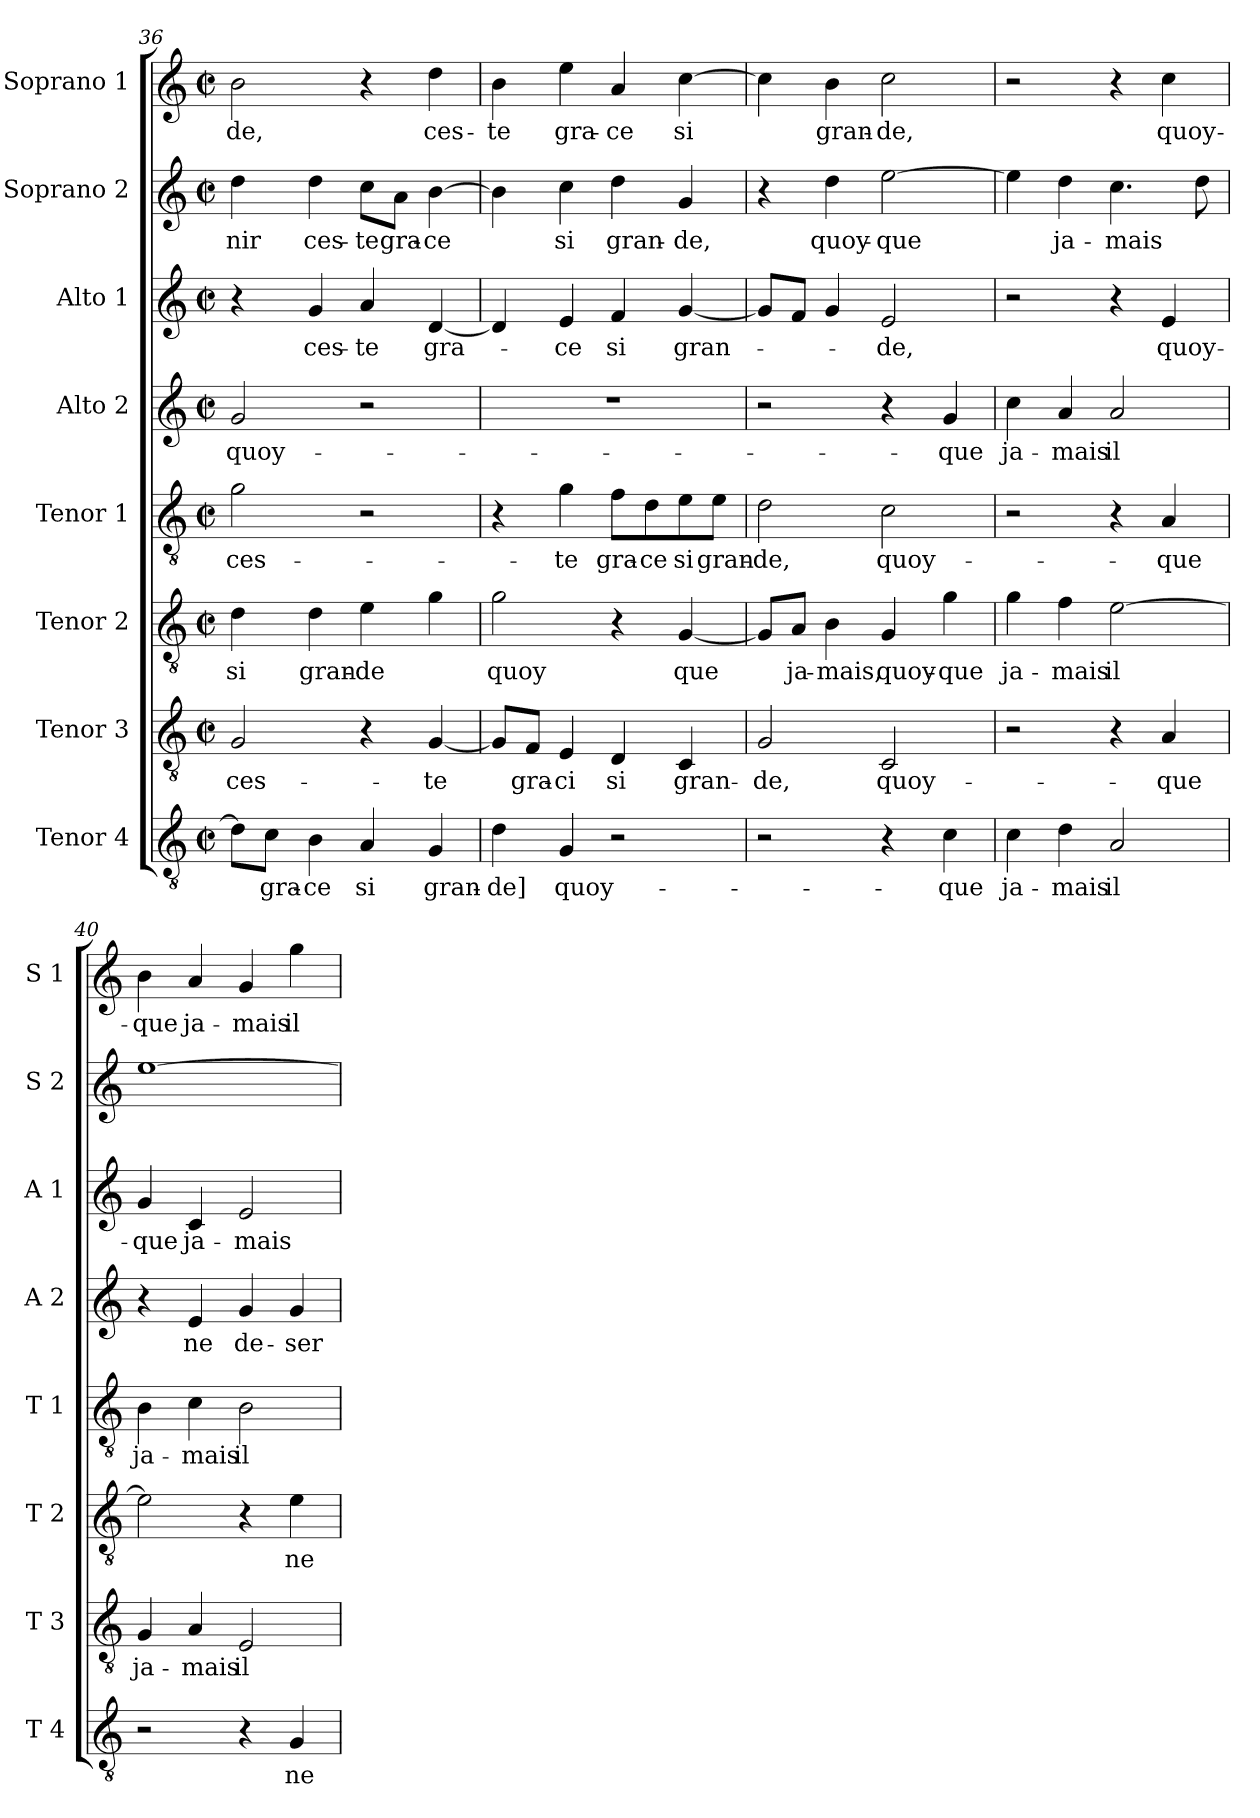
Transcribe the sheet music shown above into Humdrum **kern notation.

**kern	**text	**kern	**text	**kern	**text	**kern	**text	**kern	**text	**kern	**text	**kern	**text	**kern	**text
*part8	*part8	*part7	*part7	*part6	*part6	*part5	*part5	*part4	*part4	*part3	*part3	*part2	*part2	*part1	*part1
*staff8	*staff8	*staff7	*staff7	*staff6	*staff6	*staff5	*staff5	*staff4	*staff4	*staff3	*staff3	*staff2	*staff2	*staff1	*staff1
*I"Tenor 4	*	*I"Tenor 3	*	*I"Tenor 2	*	*I"Tenor 1	*	*I"Alto 2	*	*I"Alto 1	*	*I"Soprano 2	*	*I"Soprano 1	*
*I'T 4	*	*I'T 3	*	*I'T 2	*	*I'T 1	*	*I'A 2	*	*I'A 1	*	*I'S 2	*	*I'S 1	*
*clefGv2	*	*clefGv2	*	*clefGv2	*	*clefGv2	*	*clefG2	*	*clefG2	*	*clefG2	*	*clefG2	*
*k[]	*	*k[]	*	*k[]	*	*k[]	*	*k[]	*	*k[]	*	*k[]	*	*k[]	*
*C:	*	*C:	*	*C:	*	*C:	*	*C:	*	*C:	*	*C:	*	*C:	*
*M2/2	*	*M2/2	*	*M2/2	*	*M2/2	*	*M2/2	*	*M2/2	*	*M2/2	*	*M2/2	*
*met(c|)	*	*met(c|)	*	*met(c|)	*	*met(c|)	*	*met(c|)	*	*met(c|)	*	*met(c|)	*	*met(c|)	*
=36	=36	=36	=36	=36	=36	=36	=36	=36	=36	=36	=36	=36	=36	=36	=36
8d\L]	.	2G/	ces-	4d\	si	2g\	ces-	2g/	quoy-	4r	.	4dd\	-nir	2b\	-de,
8c\J	gra-	.	.	.	.	.	.	.	.	.	.	.	.	.	.
4B\	-ce	.	.	4d\	gran-	.	.	.	.	4g/	ces-	4dd\	ces-	.	.
4A/	si	4r	.	4e\	-de	2r	.	2r	.	4a/	-te	8cc\L	-te	4r	.
.	.	.	.	.	.	.	.	.	.	.	.	8a\J	gra-	.	.
4G/	gran-	[4G/	-te	4g\	.	.	.	.	.	[4d/	gra-	[4b\	-ce	4dd\	ces-
=37	=37	=37	=37	=37	=37	=37	=37	=37	=37	=37	=37	=37	=37	=37	=37
4d\	-de]	8G/L]	.	2g\	quoy	4r	.	1r	.	4d/]	.	4b\]	.	4b\	-te
.	.	8F/J	gra-	.	.	.	.	.	.	.	.	.	.	.	.
4G/	quoy-	4E/	-ci	.	.	4g\	-te	.	.	4e/	-ce	4cc\	si	4ee\	gra-
2r	.	4D/	si	4r	.	8f\L	gra-	.	.	4f/	si	4dd\	gran-	4a/	-ce
.	.	.	.	.	.	8d\	-ce	.	.	.	.	.	.	.	.
.	.	4C/	gran-	[4G/	que	8e\	si	.	.	[4g/	gran-	4g/	-de,	[4cc\	si
.	.	.	.	.	.	8e\J	gran-	.	.	.	.	.	.	.	.
=38	=38	=38	=38	=38	=38	=38	=38	=38	=38	=38	=38	=38	=38	=38	=38
2r	.	2G/	-de,	8G/L]	.	2d\	-de,	2r	.	8g/L]	.	4r	.	4cc\]	.
.	.	.	.	8A/J	ja-	.	.	.	.	8f/J	.	.	.	.	.
.	.	.	.	4B\	-mais,	.	.	.	.	4g/	.	4dd\	quoy-	4b\	gran-
4r	.	2C/	quoy-	4G/	quoy-	2c\	quoy-	4r	.	2e/	-de,	[2ee\	-que	2cc\	-de,
4c\	-que	.	.	4g\	-que	.	.	4g/	-que	.	.	.	.	.	.
=39	=39	=39	=39	=39	=39	=39	=39	=39	=39	=39	=39	=39	=39	=39	=39
4c\	ja-	2r	.	4g\	ja-	2r	.	4cc\	ja-	2r	.	4ee\]	.	2r	.
4d\	-mais	.	.	4f\	-mais	.	.	4a/	-mais	.	.	4dd\	ja-	.	.
2A/	il	4r	.	[2e\	il	4r	.	2a/	il	4r	.	4.cc\	-mais	4r	.
.	.	4A/	-que	.	.	4A/	-que	.	.	4e/	quoy-	.	.	4cc\	quoy-
.	.	.	.	.	.	.	.	.	.	.	.	8dd\	.	.	.
!!LO:LB:g=z
=40	=40	=40	=40	=40	=40	=40	=40	=40	=40	=40	=40	=40	=40	=40	=40
2r	.	4G/	ja-	2e\]	.	4B\	ja-	4r	.	4g/	-que	[1ee	.	4b\	-que
.	.	4A/	-mais	.	.	4c\	-mais	4e/	ne	4c/	ja-	.	.	4a/	ja-
4r	.	2E/	il	4r	.	2B\	il	4g/	de-	2e/	-mais	.	.	4g/	-mais
4G/	ne	.	.	4e\	ne	.	.	4g/	-ser-	.	.	.	.	4gg\	il
=	=	=	=	=	=	=	=	=	=	=	=	=	=	=	=
*-	*-	*-	*-	*-	*-	*-	*-	*-	*-	*-	*-	*-	*-	*-	*-
